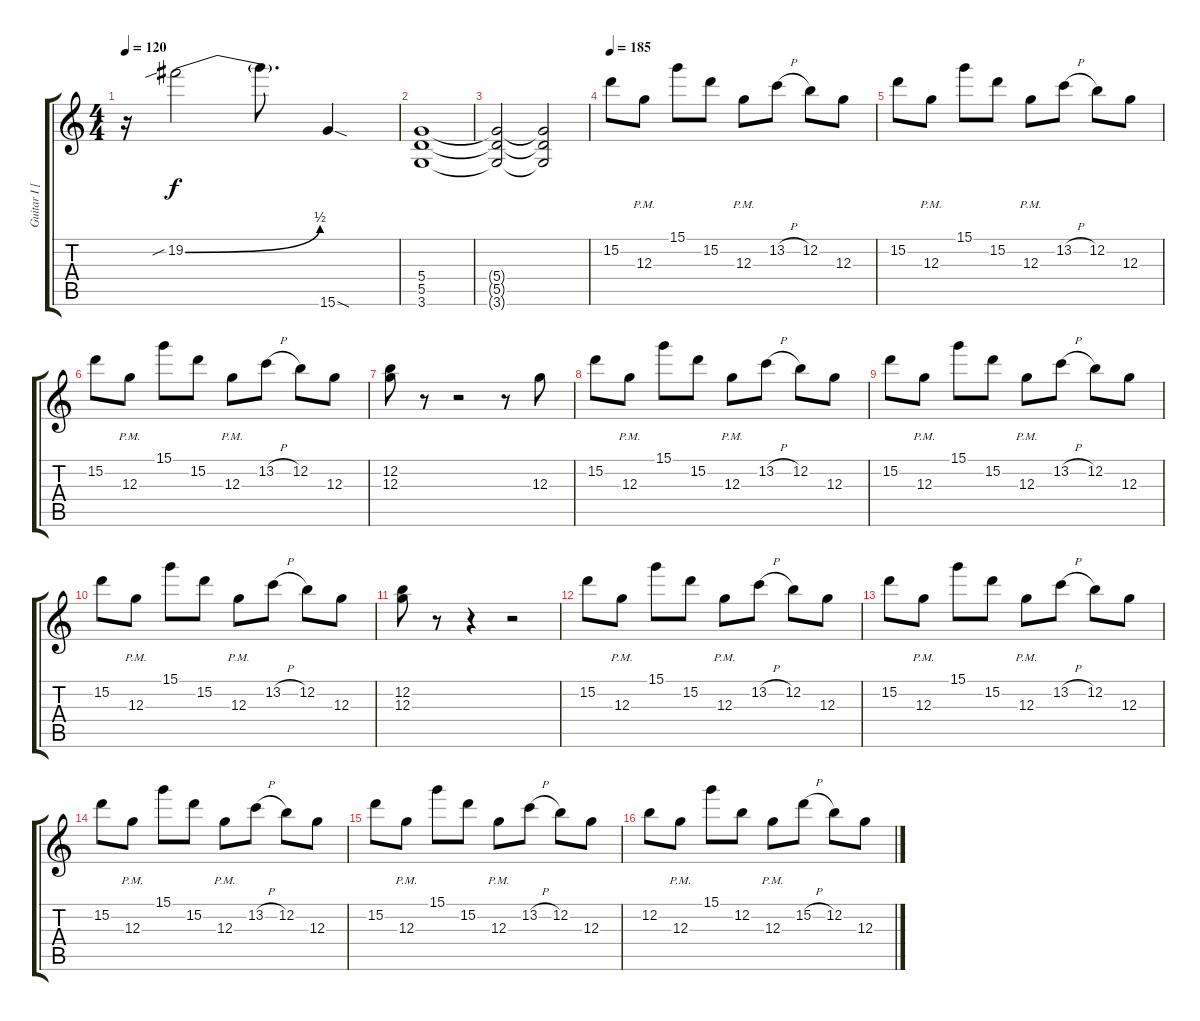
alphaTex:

\track ("Guitar I [Paul]" "Guitar I [") {instrument distortionguitar}
\staff {score tabs}
\tuning (E4 B3 G3 D3 A2 E2) {hide}
\ts (4 4)
\tempo 120
\clef g2
\ks c
r.16{dy f} 19.2{be (bend 0 0 60 2) sib}.2 19.2{t}.8{d} 15.6{sod}.4 |
(5.4 5.5 3.6).1{volume 7} |
(5.4{t} 5.5{t} 3.6{t}).2 (5.4{t} 5.5{t} 3.6{t}).2 |
\tempo 185
15.2.8{volume 13} 12.3{pm}.8 15.1.8 15.2.8 12.3{pm}.8 13.2{h}.8 12.2.8 12.3.8 |
15.2.8 12.3{pm}.8 15.1.8 15.2.8 12.3{pm}.8 13.2{h}.8 12.2.8 12.3.8 |
15.2.8 12.3{pm}.8 15.1.8 15.2.8 12.3{pm}.8 13.2{h}.8 12.2.8 12.3.8 |
(12.2 12.3).8 r.8 r.2 r.8 12.3.8 |
15.2.8 12.3{pm}.8 15.1.8 15.2.8 12.3{pm}.8 13.2{h}.8 12.2.8 12.3.8 |
15.2.8 12.3{pm}.8 15.1.8 15.2.8 12.3{pm}.8 13.2{h}.8 12.2.8 12.3.8 |
15.2.8 12.3{pm}.8 15.1.8 15.2.8 12.3{pm}.8 13.2{h}.8 12.2.8 12.3.8 |
(12.2 12.3).8 r.8 r.4 r.2 |
15.2.8 12.3{pm}.8 15.1.8 15.2.8 12.3{pm}.8 13.2{h}.8 12.2.8 12.3.8 |
15.2.8 12.3{pm}.8 15.1.8 15.2.8 12.3{pm}.8 13.2{h}.8 12.2.8 12.3.8 |
15.2.8 12.3{pm}.8 15.1.8 15.2.8 12.3{pm}.8 13.2{h}.8 12.2.8 12.3.8 |
15.2.8 12.3{pm}.8 15.1.8 15.2.8 12.3{pm}.8 13.2{h}.8 12.2.8 12.3.8 |
12.2.8 12.3{pm}.8 15.1.8 12.2.8 12.3{pm}.8 15.2{h}.8 12.2.8 12.3.8
